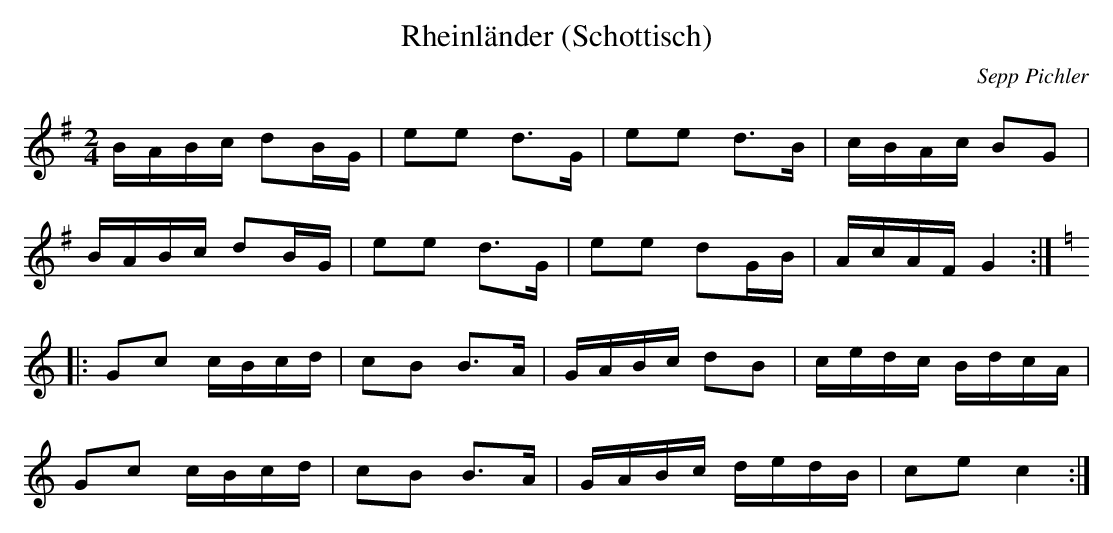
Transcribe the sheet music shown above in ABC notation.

X:1
T:Rheinländer (Schottisch)
C:Sepp Pichler
M:2/4
L:1/16
K:G
BABc d2BG|e2e2 d3G|e2e2 d3B|cBAc B2G2|
BABc d2BG|e2e2 d3G|e2e2 d2GB|AcAFG4:|
K:C
|:G2c2 cBcd|c2B2 B3A|GABc d2B2|cedc BdcA|
G2c2 cBcd|c2B2 B3A|GABc dedB|c2e2c4:|
